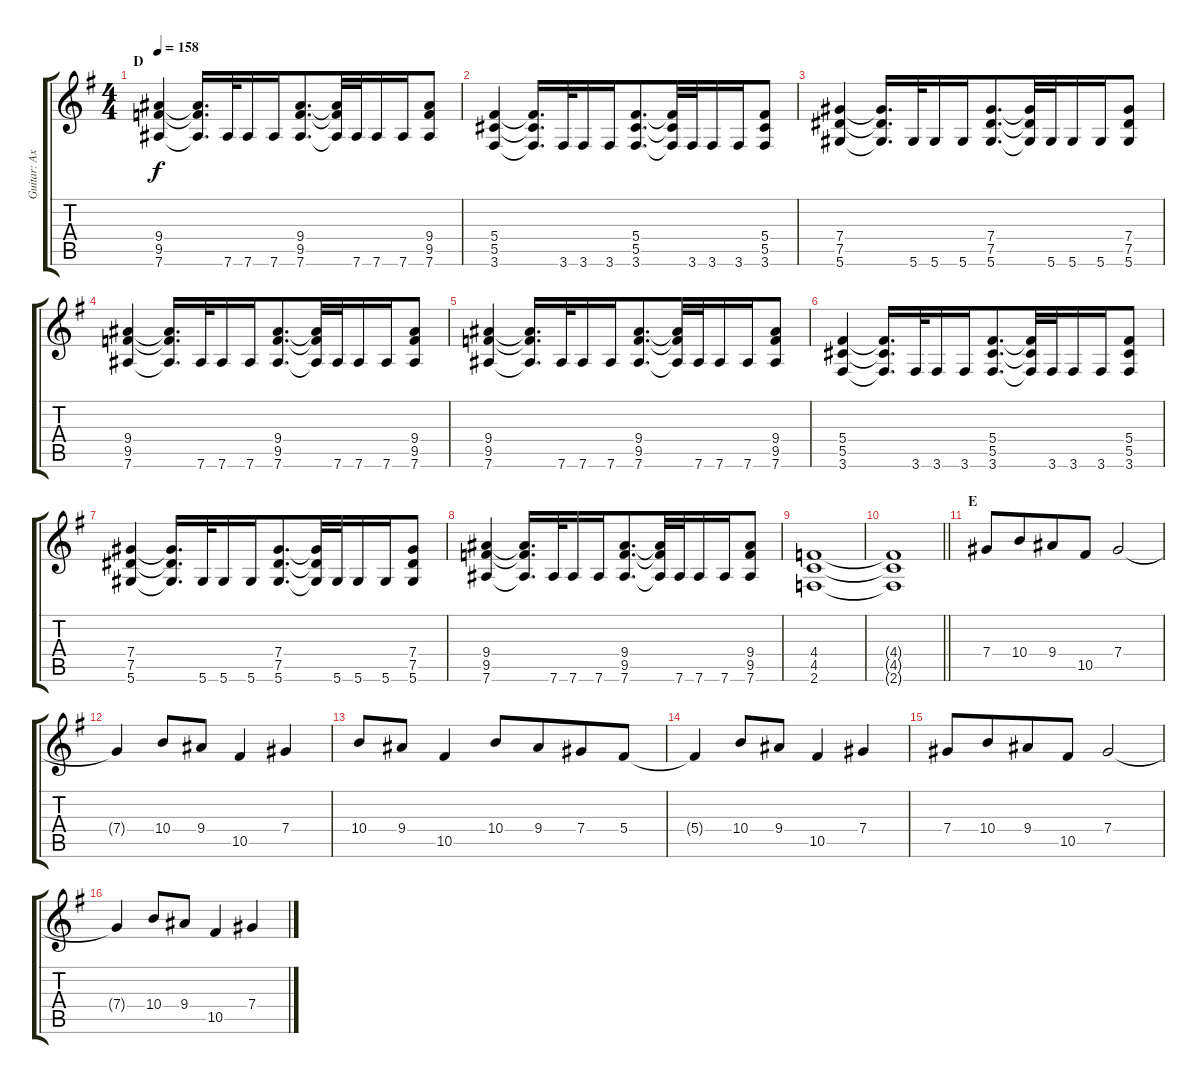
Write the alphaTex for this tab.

\track ("Guitar: Axel" "Guitar: Ax") {instrument overdrivenguitar}
\staff {score tabs}
\tuning (Eb4 Bb3 Gb3 Db3 Ab2 Eb2) {hide}
\ts (4 4)
\section ("" "D")
\tempo 158
\clef g2
\ks g
(9.4 9.5 7.6).4{dy f} (9.4{t} 9.5{t} 7.6{t}).16{d} 7.6.32 7.6.16 7.6.16{beam merge} (9.4 9.5 7.6).8{d} (9.4{t} 9.5{t} 7.6{t}).32 7.6.32{beam merge} 7.6.16 7.6.16 (9.4 9.5 7.6).8 |
(5.4 5.5 3.6).4 (5.4{t} 5.5{t} 3.6{t}).16{d} 3.6.32 3.6.16 3.6.16{beam merge} (5.4 5.5 3.6).8{d} (5.4{t} 5.5{t} 3.6{t}).32 3.6.32{beam merge} 3.6.16 3.6.16 (5.4 5.5 3.6).8 |
(7.4 7.5 5.6).4 (7.4{t} 7.5{t} 5.6{t}).16{d} 5.6.32 5.6.16 5.6.16{beam merge} (7.4 7.5 5.6).8{d} (7.4{t} 7.5{t} 5.6{t}).32 5.6.32{beam merge} 5.6.16 5.6.16 (7.4 7.5 5.6).8 |
(9.4 9.5 7.6).4 (9.4{t} 9.5{t} 7.6{t}).16{d} 7.6.32 7.6.16 7.6.16{beam merge} (9.4 9.5 7.6).8{d} (9.4{t} 9.5{t} 7.6{t}).32 7.6.32{beam merge} 7.6.16 7.6.16 (9.4 9.5 7.6).8 |
(9.4 9.5 7.6).4 (9.4{t} 9.5{t} 7.6{t}).16{d} 7.6.32 7.6.16 7.6.16{beam merge} (9.4 9.5 7.6).8{d} (9.4{t} 9.5{t} 7.6{t}).32 7.6.32{beam merge} 7.6.16 7.6.16 (9.4 9.5 7.6).8 |
(5.4 5.5 3.6).4 (5.4{t} 5.5{t} 3.6{t}).16{d} 3.6.32 3.6.16 3.6.16{beam merge} (5.4 5.5 3.6).8{d} (5.4{t} 5.5{t} 3.6{t}).32 3.6.32{beam merge} 3.6.16 3.6.16 (5.4 5.5 3.6).8 |
(7.4 7.5 5.6).4 (7.4{t} 7.5{t} 5.6{t}).16{d} 5.6.32 5.6.16 5.6.16{beam merge} (7.4 7.5 5.6).8{d} (7.4{t} 7.5{t} 5.6{t}).32 5.6.32{beam merge} 5.6.16 5.6.16 (7.4 7.5 5.6).8 |
(9.4 9.5 7.6).4 (9.4{t} 9.5{t} 7.6{t}).16{d} 7.6.32 7.6.16 7.6.16{beam merge} (9.4 9.5 7.6).8{d} (9.4{t} 9.5{t} 7.6{t}).32 7.6.32{beam merge} 7.6.16 7.6.16 (9.4 9.5 7.6).8 |
(4.4 4.5 2.6).1 |
\barLineRight lightlight
(4.4{t} 4.5{t} 2.6{t}).1 |
\section ("" "E")
7.4.8 10.4.8{beam merge} 9.4.8 10.5.8 7.4.2 |
7.4{t}.4 10.4.8 9.4.8 10.5.4 7.4.4 |
10.4.8 9.4.8 10.5.4 10.4.8 9.4.8{beam merge} 7.4.8 5.4.8 |
5.4{t}.4 10.4.8 9.4.8 10.5.4 7.4.4 |
7.4.8 10.4.8{beam merge} 9.4.8 10.5.8 7.4.2 |
7.4{t}.4 10.4.8 9.4.8 10.5.4 7.4.4
